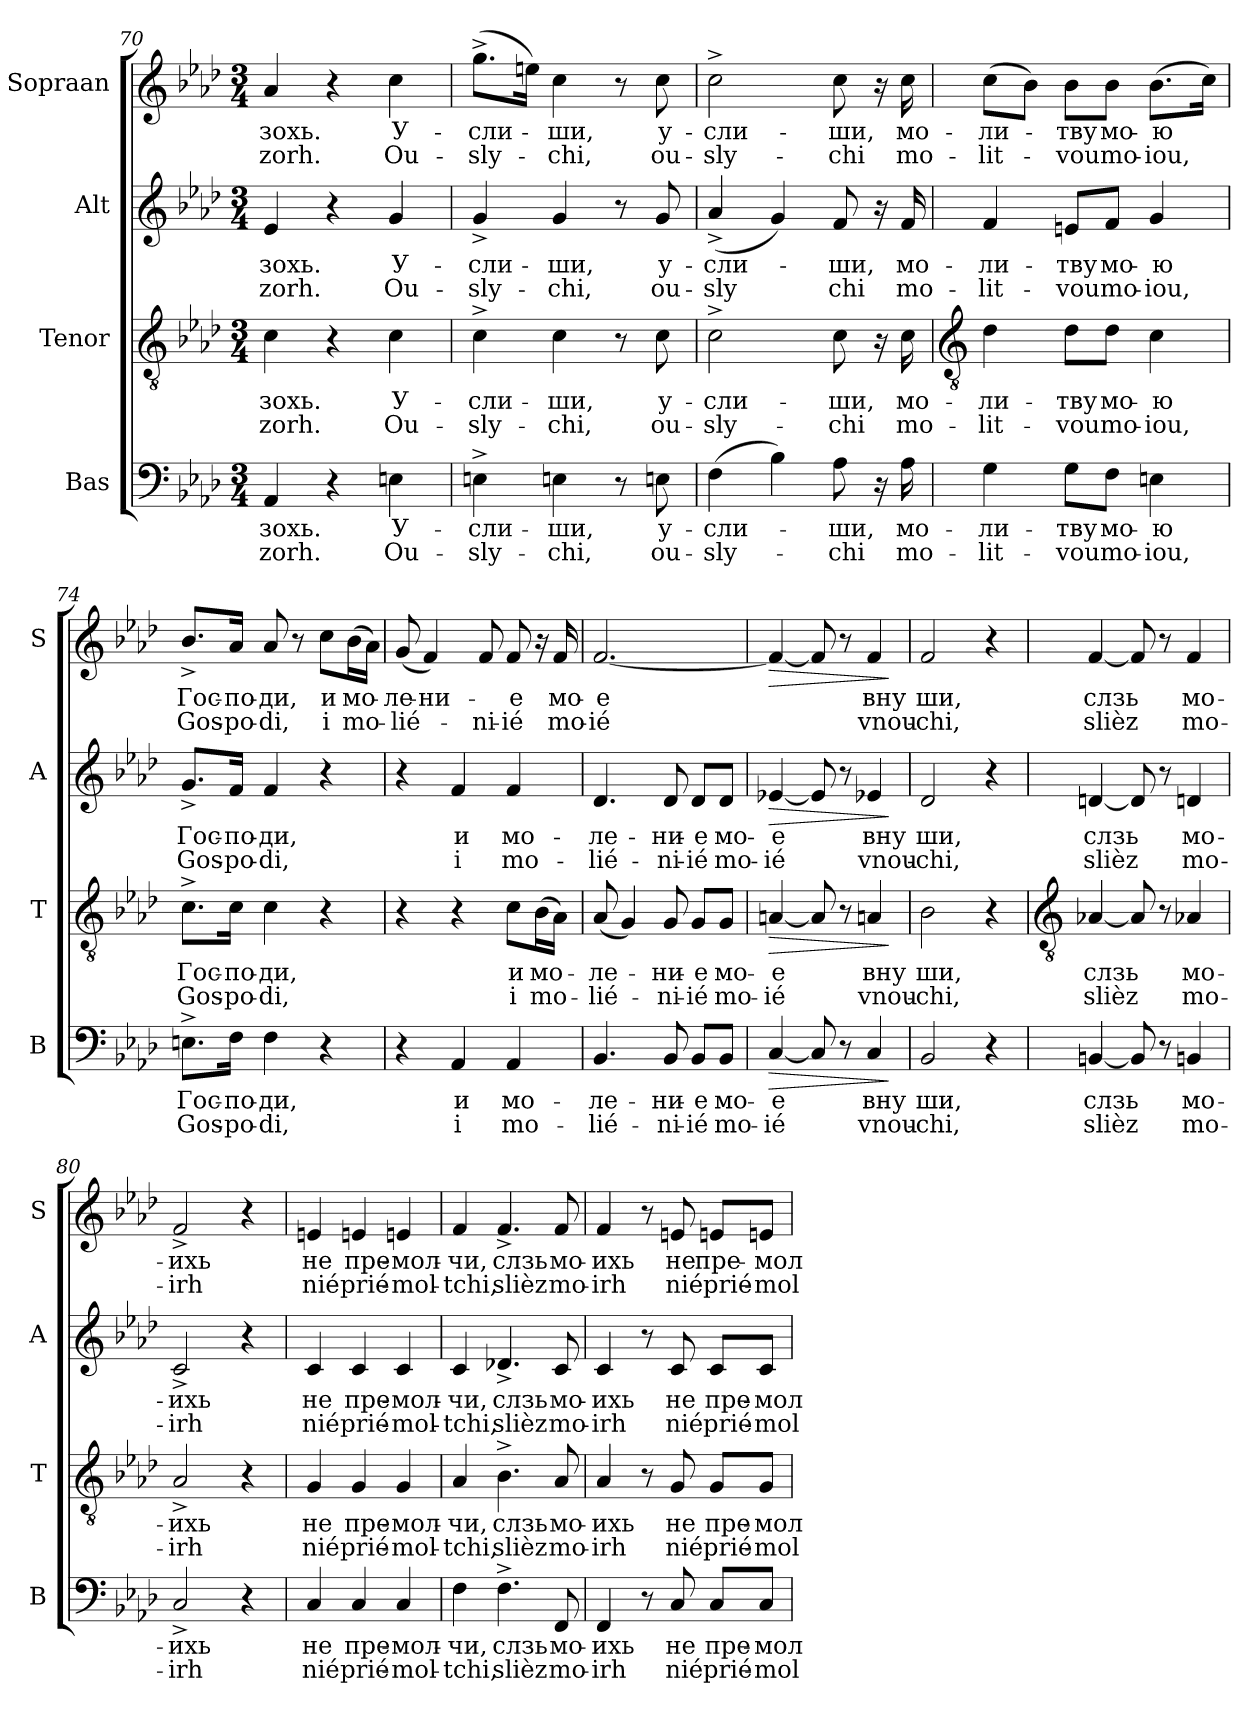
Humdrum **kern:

**kern	**text	**text	**dynam	**kern	**text	**text	**dynam	**kern	**text	**text	**dynam	**kern	**text	**text	**dynam
*part4	*part4	*part4	*part4	*part3	*part3	*part3	*part3	*part2	*part2	*part2	*part2	*part1	*part1	*part1	*part1
*staff4	*staff4	*staff4	*staff4	*staff3	*staff3	*staff3	*staff3	*staff2	*staff2	*staff2	*staff2	*staff1	*staff1	*staff1	*staff1
*I"Bas	*	*	*	*I"Tenor	*	*	*	*I"Alt	*	*	*	*I"Sopraan	*	*	*
*I'B	*	*	*	*I'T	*	*	*	*I'A	*	*	*	*I'S	*	*	*
*clefF4	*	*	*	*clefGv2	*	*	*	*clefG2	*	*	*	*clefG2	*	*	*
*k[b-e-a-d-]	*	*	*	*k[b-e-a-d-]	*	*	*	*k[b-e-a-d-]	*	*	*	*k[b-e-a-d-]	*	*	*
*A-:	*	*	*	*A-:	*	*	*	*A-:	*	*	*	*A-:	*	*	*
*M3/4	*	*	*	*M3/4	*	*	*	*M3/4	*	*	*	*M3/4	*	*	*
=70	=70	=70	=70	=70	=70	=70	=70	=70	=70	=70	=70	=70	=70	=70	=70
!	!LO:LY:b	!LO:LY:b	!	!	!LO:LY:b	!LO:LY:b	!	!	!LO:LY:b	!LO:LY:b	!	!	!LO:LY:b	!LO:LY:b	!
4AA-/	-зoхь.	zorh.	.	4c\	-зoхь.	zorh.	.	4e-/	-зoхь.	zorh.	.	4a-/	-зoхь.	zorh.	.
4r	.	.	.	4r	.	.	.	4r	.	.	.	4r	.	.	.
!	!LO:LY:b	!LO:LY:b	!	!	!LO:LY:b	!LO:LY:b	!	!	!LO:LY:b	!LO:LY:b	!	!	!LO:LY:b	!LO:LY:b	!
4En\	У-	-Ou-	.	4c\	У-	-Ou-	.	4g/	У-	-Ou-	.	4cc\	У-	-Ou-	.
=71	=71	=71	=71	=71	=71	=71	=71	=71	=71	=71	=71	=71	=71	=71	=71
!	!LO:LY:b	!LO:LY:b	!	!	!LO:LY:b	!LO:LY:b	!	!	!LO:LY:b	!LO:LY:b	!	!	!LO:LY:b	!LO:LY:b	!
4En^\	-cли-	-sly-	.	4c^\	-cли-	-sly-	.	4g^/	-cли-	-sly-	.	(>8.gg^\L	-cли-	-sly-	.
.	.	.	.	.	.	.	.	.	.	.	.	16een\J)	.	.	.
!	!LO:LY:b	!LO:LY:b	!	!	!LO:LY:b	!LO:LY:b	!	!	!LO:LY:b	!LO:LY:b	!	!	!LO:LY:b	!LO:LY:b	!
4En\	-ши,	chi,	.	4c\	-ши,	chi,	.	4g/	-ши,	chi,	.	4cc\	-ши,	chi,	.
8r	.	.	.	8r	.	.	.	8r	.	.	.	8r	.	.	.
!	!LO:LY:b	!LO:LY:b	!	!	!LO:LY:b	!LO:LY:b	!	!	!LO:LY:b	!LO:LY:b	!	!	!LO:LY:b	!LO:LY:b	!
8En\	y-	-ou-	.	8c\	y-	-ou-	.	8g/	y-	-ou-	.	8cc\	y-	-ou-	.
=72	=72	=72	=72	=72	=72	=72	=72	=72	=72	=72	=72	=72	=72	=72	=72
!	!LO:LY:b	!LO:LY:b	!	!	!LO:LY:b	!LO:LY:b	!	!	!LO:LY:b	!LO:LY:b	!	!	!LO:LY:b	!LO:LY:b	!
(>4F\	-cли-	-sly-	.	2c^\	-cли-	-sly-	.	(<4a-^/	-cли-	-sly	.	2cc^\	-cли-	-sly-	.
4B-\)	.	.	.	.	.	.	.	4g/)	.	.	.	.	.	.	.
!	!LO:LY:b	!LO:LY:b	!	!	!LO:LY:b	!LO:LY:b	!	!	!LO:LY:b	!LO:LY:b	!	!	!LO:LY:b	!LO:LY:b	!
8A-\	-ши,	chi	.	8c\	-ши,	chi	.	8f/	ши,	chi	.	8cc\	-ши,	chi	.
16r	.	.	.	16r	.	.	.	16r	.	.	.	16r	.	.	.
!	!LO:LY:b	!LO:LY:b	!	!	!LO:LY:b	!LO:LY:b	!	!	!LO:LY:b	!LO:LY:b	!	!	!LO:LY:b	!LO:LY:b	!
16A-\	мo-	-mo-	.	16c\	мo-	-mo-	.	16f/	мo-	-mo-	.	16cc\	мo-	-mo-	.
!!LO:LB:g=z
=73	=73	=73	=73	=73	=73	=73	=73	=73	=73	=73	=73	=73	=73	=73	=73
*	*	*	*	*clefGv2	*	*	*	*	*	*	*	*	*	*	*
!	!LO:LY:b	!LO:LY:b	!	!	!LO:LY:b	!LO:LY:b	!	!	!LO:LY:b	!LO:LY:b	!	!	!LO:LY:b	!LO:LY:b	!
4G\	-ли-	-lit-	.	4d-\	-ли-	-lit-	.	4f/	-ли-	-lit-	.	(>8cc\L	-ли-	-lit-	.
.	.	.	.	.	.	.	.	.	.	.	.	8b-\J)	.	.	.
!	!LO:LY:b	!LO:LY:b	!	!	!LO:LY:b	!LO:LY:b	!	!	!LO:LY:b	!LO:LY:b	!	!	!LO:LY:b	!LO:LY:b	!
8G\L	-тву	vou	.	8d-\L	-тву	vou	.	8en/L	-тву	vou	.	8b-\L	-тву	vou	.
!	!LO:LY:b	!LO:LY:b	!	!	!LO:LY:b	!LO:LY:b	!	!	!LO:LY:b	!LO:LY:b	!	!	!LO:LY:b	!LO:LY:b	!
8F\J	мo-	-mo-	.	8d-\J	мo-	-mo-	.	8f/J	мo-	-mo-	.	8b-\J	мo-	-mo-	.
!	!LO:LY:b	!LO:LY:b	!	!	!LO:LY:b	!LO:LY:b	!	!	!LO:LY:b	!LO:LY:b	!	!	!LO:LY:b	!LO:LY:b	!
4En\	-ю	iou,	.	4c\	-ю	iou,	.	4g/	-ю	iou,	.	(>8.b-\L	-ю	iou,	.
.	.	.	.	.	.	.	.	.	.	.	.	16cc\J)	.	.	.
=74	=74	=74	=74	=74	=74	=74	=74	=74	=74	=74	=74	=74	=74	=74	=74
!	!LO:LY:b	!LO:LY:b	!	!	!LO:LY:b	!LO:LY:b	!	!	!LO:LY:b	!LO:LY:b	!	!	!LO:LY:b	!LO:LY:b	!
8.En^\L	Гос-	-Gos-	.	8.c^\L	Гос-	-Gos-	.	8.g^/L	Гос-	-Gos-	.	8.b-^/L	Гос-	-Gos-	.
!	!LO:LY:b	!LO:LY:b	!	!	!LO:LY:b	!LO:LY:b	!	!	!LO:LY:b	!LO:LY:b	!	!	!LO:LY:b	!LO:LY:b	!
16F\J	-по-	-po-	.	16c\J	-по-	-po-	.	16f/J	-по-	-po-	.	16a-/J	-по-	-po-	.
!	!LO:LY:b	!LO:LY:b	!	!	!LO:LY:b	!LO:LY:b	!	!	!LO:LY:b	!LO:LY:b	!	!	!LO:LY:b	!LO:LY:b	!
4F\	-ди,	di,	.	4c\	-ди,	di,	.	4f/	-ди,	di,	.	8a-/	-ди,	di,	.
.	.	.	.	.	.	.	.	.	.	.	.	8r	.	.	.
!	!	!	!	!	!	!	!	!	!	!	!	!	!LO:LY:b	!LO:LY:b	!
4r	.	.	.	4r	.	.	.	4r	.	.	.	8cc\L	и	i	.
!	!	!	!	!	!	!	!	!	!	!	!	!	!LO:LY:b	!LO:LY:b	!
.	.	.	.	.	.	.	.	.	.	.	.	(>16b-\L	мo-	-mo-	.
.	.	.	.	.	.	.	.	.	.	.	.	16a-\JJ)	.	.	.
=75	=75	=75	=75	=75	=75	=75	=75	=75	=75	=75	=75	=75	=75	=75	=75
!	!	!	!	!	!	!	!	!	!	!	!	!	!LO:LY:b	!LO:LY:b	!
4r	.	.	.	4r	.	.	.	4r	.	.	.	(<8g/	-ле-	-lié-	.
!	!	!	!	!	!	!	!	!	!	!	!	!	!LO:LY:b	!	!
.	.	.	.	.	.	.	.	.	.	.	.	4f/)	-ни-	.	.
!	!LO:LY:b	!LO:LY:b	!	!	!	!	!	!	!LO:LY:b	!LO:LY:b	!	!	!	!	!
4AA-/	и	i	.	4r	.	.	.	4f/	и	i	.	.	.	.	.
!	!	!	!	!	!	!	!	!	!	!	!	!	!	!LO:LY:b	!
.	.	.	.	.	.	.	.	.	.	.	.	8f/	.	-ni-	.
!	!LO:LY:b	!LO:LY:b	!	!	!LO:LY:b	!LO:LY:b	!	!	!LO:LY:b	!LO:LY:b	!	!	!LO:LY:b	!LO:LY:b	!
4AA-/	мo-	-mo-	.	8c\L	и	i	.	4f/	мo-	-mo-	.	8f/	-e	ié	.
!	!	!	!	!	!LO:LY:b	!LO:LY:b	!	!	!	!	!	!	!	!	!
.	.	.	.	(>16B-\L	мo-	-mo-	.	.	.	.	.	16r	.	.	.
!	!	!	!	!	!	!	!	!	!	!	!	!	!LO:LY:b	!LO:LY:b	!
.	.	.	.	16A-\JJ)	.	.	.	.	.	.	.	16f/	мo-	-mo-	.
=76	=76	=76	=76	=76	=76	=76	=76	=76	=76	=76	=76	=76	=76	=76	=76
!	!LO:LY:b	!LO:LY:b	!	!	!LO:LY:b	!LO:LY:b	!	!	!LO:LY:b	!LO:LY:b	!	!	!LO:LY:b	!LO:LY:b	!
4.BB-/	-ле-	-lié-	.	(<8A-/	-ле-	-lié-	.	4.d-/	-ле-	-lié-	.	[2.f/	-e	ié	.
.	.	.	.	4G/)	.	.	.	.	.	.	.	.	.	.	.
!	!LO:LY:b	!LO:LY:b	!	!	!LO:LY:b	!LO:LY:b	!	!	!LO:LY:b	!LO:LY:b	!	!	!	!	!
8BB-/	-ни-	-ni-	.	8G/	-ни-	-ni-	.	8d-/	-ни-	-ni-	.	.	.	.	.
!	!LO:LY:b	!LO:LY:b	!	!	!LO:LY:b	!LO:LY:b	!	!	!LO:LY:b	!LO:LY:b	!	!	!	!	!
8BB-/L	-e	ié	.	8G/L	-e	ié	.	8d-/L	-e	ié	.	.	.	.	.
!	!LO:LY:b	!LO:LY:b	!	!	!LO:LY:b	!LO:LY:b	!	!	!LO:LY:b	!LO:LY:b	!	!	!	!	!
8BB-/J	мo-	-mo-	.	8G/J	мo-	-mo-	.	8d-/J	мo-	-mo-	.	.	.	.	.
=77	=77	=77	=77	=77	=77	=77	=77	=77	=77	=77	=77	=77	=77	=77	=77
!	!LO:LY:b	!LO:LY:b	!LO:HP:b	!	!LO:LY:b	!LO:LY:b	!LO:HP:b	!	!LO:LY:b	!LO:LY:b	!LO:HP:b	!	!	!	!LO:HP:b
[4C/	-e	ié	>	[4An/	-e	ié	>	[4e-X/	-e	ié	>	4f/_	.	.	>
8C/]	.	.	.	8A/]	.	.	.	8e-/]	.	.	.	8f/]	.	.	.
8r	.	.	.	8r	.	.	.	8r	.	.	.	8r	.	.	.
!	!LO:LY:b	!LO:LY:b	!	!	!LO:LY:b	!LO:LY:b	!	!	!LO:LY:b	!LO:LY:b	!	!	!LO:LY:b	!LO:LY:b	!
4C/	вну	vnou-	.	4An/	вну	vnou-	.	4e-X/	вну	vnou-	.	4f/	вну	vnou-	.
.	.	.	]	.	.	.	]	.	.	.	]	.	.	.	]
=78	=78	=78	=78	=78	=78	=78	=78	=78	=78	=78	=78	=78	=78	=78	=78
!	!LO:LY:b	!LO:LY:b	!	!	!LO:LY:b	!LO:LY:b	!	!	!LO:LY:b	!LO:LY:b	!	!	!LO:LY:b	!LO:LY:b	!
2BB-/	-ши,	chi,	.	2B-\	-ши,	chi,	.	2d-/	-ши,	chi,	.	2f/	-ши,	chi,	.
4r	.	.	.	4r	.	.	.	4r	.	.	.	4r	.	.	.
!!LO:LB:g=z
=79	=79	=79	=79	=79	=79	=79	=79	=79	=79	=79	=79	=79	=79	=79	=79
*	*	*	*	*clefGv2	*	*	*	*	*	*	*	*	*	*	*
!	!LO:LY:b	!LO:LY:b	!	!	!LO:LY:b	!LO:LY:b	!	!	!LO:LY:b	!LO:LY:b	!	!	!LO:LY:b	!LO:LY:b	!
[4BBn/	cлзь	slièz	.	[4A-X/	cлзь	slièz	.	[4dn/	cлзь	slièz	.	[4f/	cлзь	slièz	.
8BB/]	.	.	.	8A-/]	.	.	.	8d/]	.	.	.	8f/]	.	.	.
8r	.	.	.	8r	.	.	.	8r	.	.	.	8r	.	.	.
!	!LO:LY:b	!LO:LY:b	!	!	!LO:LY:b	!LO:LY:b	!	!	!LO:LY:b	!LO:LY:b	!	!	!LO:LY:b	!LO:LY:b	!
4BBn/	мo-	-mo-	.	4A-X/	мo-	-mo-	.	4dn/	мo-	-mo-	.	4f/	мo-	-mo-	.
=80	=80	=80	=80	=80	=80	=80	=80	=80	=80	=80	=80	=80	=80	=80	=80
!	!LO:LY:b	!LO:LY:b	!	!	!LO:LY:b	!LO:LY:b	!	!	!LO:LY:b	!LO:LY:b	!	!	!LO:LY:b	!LO:LY:b	!
2C^/	-ихь	irh	.	2A-^/	-ихь	irh	.	2c^/	-ихь	irh	.	2f^/	-ихь	irh	.
4r	.	.	.	4r	.	.	.	4r	.	.	.	4r	.	.	.
=81	=81	=81	=81	=81	=81	=81	=81	=81	=81	=81	=81	=81	=81	=81	=81
!	!LO:LY:b	!LO:LY:b	!	!	!LO:LY:b	!LO:LY:b	!	!	!LO:LY:b	!LO:LY:b	!	!	!LO:LY:b	!LO:LY:b	!
4C/	нe	nié	.	4G/	нe	nié	.	4c/	нe	nié	.	4en/	нe	nié	.
!	!LO:LY:b	!LO:LY:b	!	!	!LO:LY:b	!LO:LY:b	!	!	!LO:LY:b	!LO:LY:b	!	!	!LO:LY:b	!LO:LY:b	!
4C/	пpe-	-prié-	.	4G/	пpe-	-prié-	.	4c/	пpe-	-prié-	.	4en/	пpe-	-prié-	.
!	!LO:LY:b	!LO:LY:b	!	!	!LO:LY:b	!LO:LY:b	!	!	!LO:LY:b	!LO:LY:b	!	!	!LO:LY:b	!LO:LY:b	!
4C/	-мoл-	-mol-	.	4G/	-мoл-	-mol-	.	4c/	-мoл-	-mol-	.	4en/	-мoл-	-mol-	.
=82	=82	=82	=82	=82	=82	=82	=82	=82	=82	=82	=82	=82	=82	=82	=82
!	!LO:LY:b	!LO:LY:b	!	!	!LO:LY:b	!LO:LY:b	!	!	!LO:LY:b	!LO:LY:b	!	!	!LO:LY:b	!LO:LY:b	!
4F\	-чи,	tchi,	.	4A-/	-чи,	tchi,	.	4c/	-чи,	tchi,	.	4f/	-чи,	tchi,	.
!	!LO:LY:b	!LO:LY:b	!	!	!LO:LY:b	!LO:LY:b	!	!	!LO:LY:b	!LO:LY:b	!	!	!LO:LY:b	!LO:LY:b	!
4.F^\	cлзь	slièz	.	4.B-^\	cлзь	slièz	.	4.d-X^/	cлзь	slièz	.	4.f^/	cлзь	slièz	.
!	!LO:LY:b	!LO:LY:b	!	!	!LO:LY:b	!LO:LY:b	!	!	!LO:LY:b	!LO:LY:b	!	!	!LO:LY:b	!LO:LY:b	!
8FF/	мo-	-mo-	.	8A-/	мo-	-mo-	.	8c/	мo-	-mo-	.	8f/	мo-	-mo-	.
=83	=83	=83	=83	=83	=83	=83	=83	=83	=83	=83	=83	=83	=83	=83	=83
!	!LO:LY:b	!LO:LY:b	!	!	!LO:LY:b	!LO:LY:b	!	!	!LO:LY:b	!LO:LY:b	!	!	!LO:LY:b	!LO:LY:b	!
4FF/	-ихь	irh	.	4A-/	-ихь	irh	.	4c/	-ихь	irh	.	4f/	-ихь	irh	.
8r	.	.	.	8r	.	.	.	8r	.	.	.	8r	.	.	.
!	!LO:LY:b	!LO:LY:b	!	!	!LO:LY:b	!LO:LY:b	!	!	!LO:LY:b	!LO:LY:b	!	!	!LO:LY:b	!LO:LY:b	!
8C/	нe	nié	.	8G/	нe	nié	.	8c/	нe	nié	.	8en/	нe	nié	.
!	!LO:LY:b	!LO:LY:b	!	!	!LO:LY:b	!LO:LY:b	!	!	!LO:LY:b	!LO:LY:b	!	!	!LO:LY:b	!LO:LY:b	!
8C/L	пpe-	-prié-	.	8G/L	пpe-	-prié-	.	8c/L	пpe-	-prié-	.	8en/L	пpe-	-prié-	.
!	!LO:LY:b	!LO:LY:b	!	!	!LO:LY:b	!LO:LY:b	!	!	!LO:LY:b	!LO:LY:b	!	!	!LO:LY:b	!LO:LY:b	!
8C/J	-мoл-	-mol-	.	8G/J	-мoл-	-mol-	.	8c/J	-мoл-	-mol-	.	8en/J	-мoл-	-mol-	.
=	=	=	=	=	=	=	=	=	=	=	=	=	=	=	=
*-	*-	*-	*-	*-	*-	*-	*-	*-	*-	*-	*-	*-	*-	*-	*-
